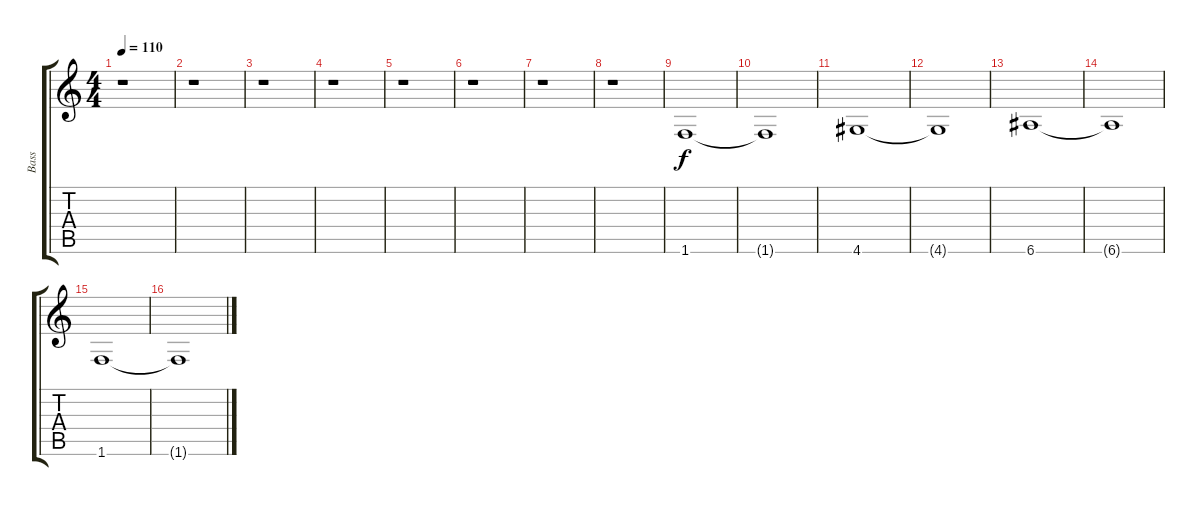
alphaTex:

\track ("Bass" "Bass") {instrument electricbassfinger}
\staff {score tabs}
\tuning (E4 B3 G3 D3 A2 E2) {hide}
\ts (4 4)
\tempo 110
\clef g2
\ks c
r.1{dy f} |
r.1 |
r.1 |
r.1 |
r.1 |
r.1 |
r.1 |
r.1 |
1.6.1 |
1.6{t}.1 |
4.6.1 |
4.6{t}.1 |
6.6.1 |
6.6{t}.1 |
1.6.1 |
1.6{t}.1
